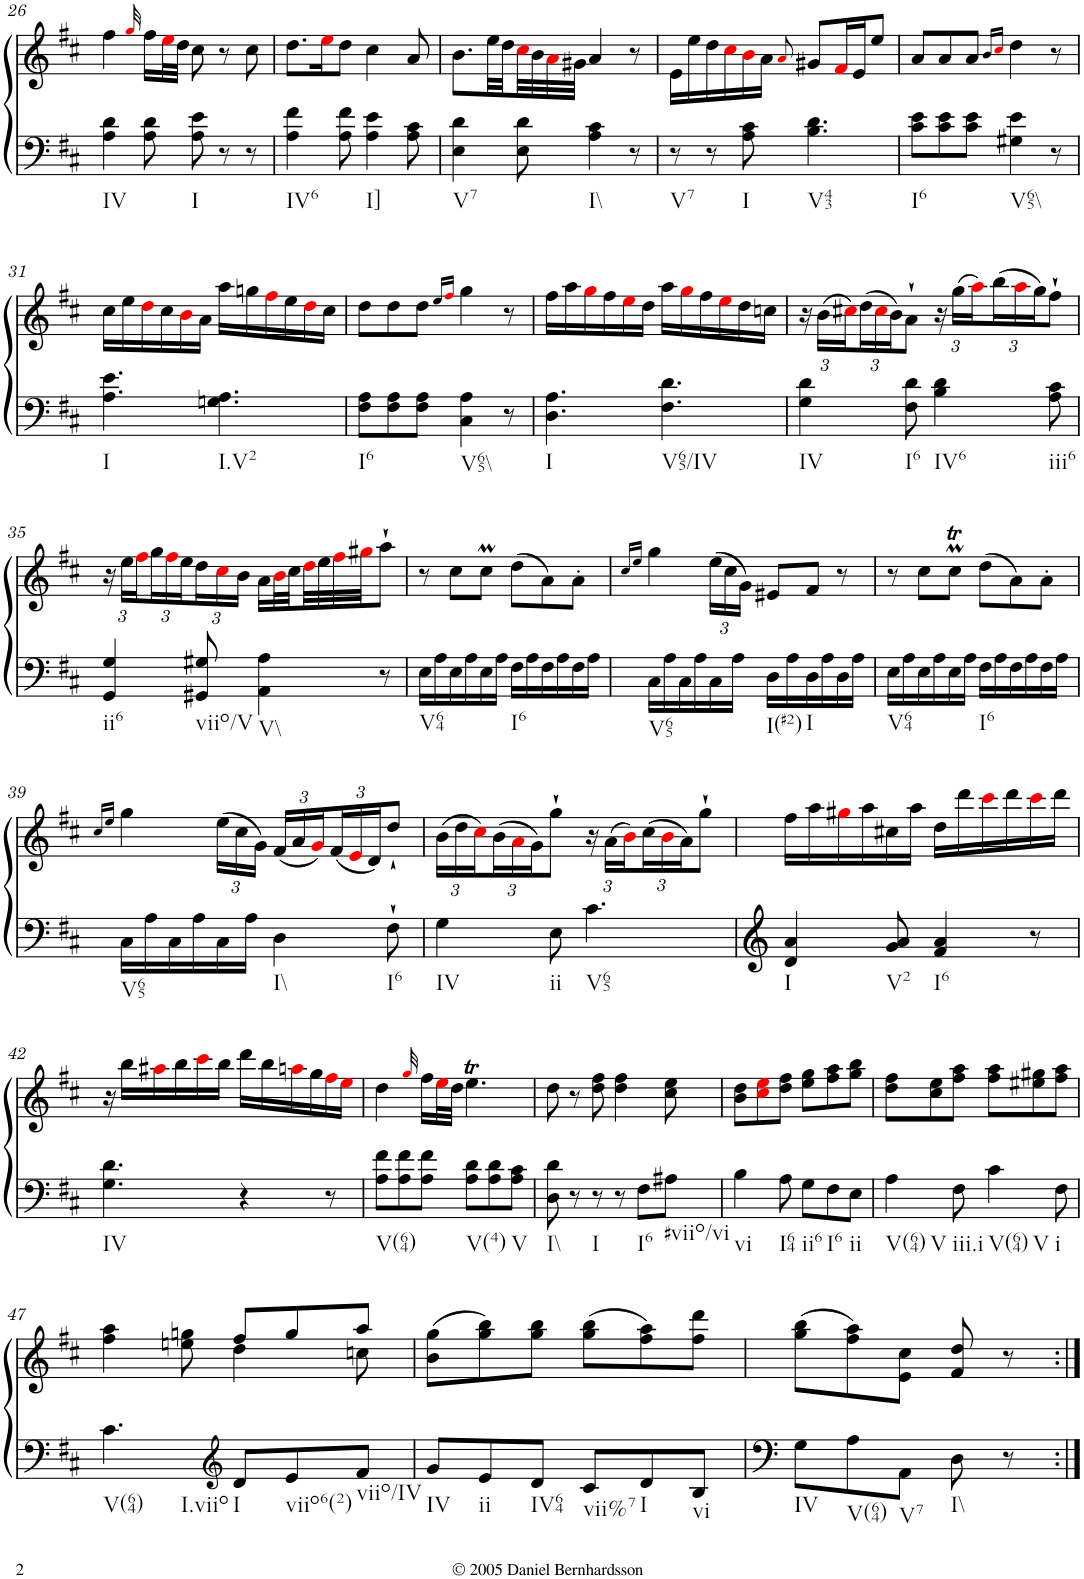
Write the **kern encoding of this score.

**kern	**kern
*part1	*part1
*staff2	*staff1
*I"Piano	*
*I'Pno.	*
!!LO:PB:g=z
*clefF4	*clefG2
*k[f#c#]	*k[f#c#]
*D:	*D:
*M6/8	*M6/8
=26	=26
!LO:TX:b:t=IV	!
4A\ 4d\	4ff#\
.	32qggi/
8A\ 8d\	16ff#\LL
.	32eei\L
.	32dd\JJJ
!LO:TX:b:t=I	!
8A\ 8e\	8cc#\
8r	8r
8r	8cc#\
=27	=27
!LO:TX:b:t=IV6	!
4A\ 4f#\	8.dd\L
.	16eei\K
8A\ 8f#\	8dd\J
!LO:TX:b:t=I]	!
4A\ 4e\	4cc#\
8A\ 8c#\	8a/
=28	=28
!LO:TX:b:t=V7	!
4E\ 4d\	8.b\L
.	32ee\LL
.	32dd\
8E\ 8d\	32cc#i\
.	32b\
.	32ai\
.	32g#X\JJJ
!LO:TX:b:t=I\\	!
4A\ 4c#\	4a/
8r	8r
=29	=29
!LO:TX:b:t=V7	!
8r	16e\LL
.	16ee\
8r	16dd\
.	16cc#i\
!LO:TX:b:t=I	!
8A\ 8c#\	16bi\
.	16a\JJ
.	8qai/
!LO:TX:b:t=V43	!
4.B\ 4.d\	8g#X/L
.	16f#i/L
.	16e/J
.	8ee/J
=30	=30
!LO:TX:b:t=I6	!
8c#\ 8e\L	8a/L
8c#\ 8e\	8a/
8c#\ 8e\J	8a/J
.	16qb/LL
.	16qcc#i/JJ
!LO:TX:b:t=V65\\	!
4G#X\ 4e\	4dd\
8r	8r
!!LO:LB:g=z
=31	=31
!LO:TX:b:t=I	!
4.A\ 4.e\	16cc#\LL
.	16ee\
.	16ddi\
.	16cc#\
.	16bi\
.	16a\JJ
!LO:TX:b:t=I.V2	!
4.Gn\ 4.A\	16aa\LL
.	16ggn\
.	16ff#i\
.	16ee\
.	16ddi\
.	16cc#\JJ
=32	=32
!LO:TX:b:t=I6	!
8F#\ 8A\L	8dd\L
8F#\ 8A\	8dd\
8F#\ 8A\J	8dd\J
.	16qee/LL
.	16qff#i/JJ
!LO:TX:b:t=V65\\	!
4C#\ 4A\	4gg\
8r	8r
=33	=33
!LO:TX:b:t=I	!
4.D\ 4.A\	16ff#\LL
.	16aa\
.	16ggi\
.	16ff#\
.	16eei\
.	16dd\JJ
!LO:TX:b:t=V65/IV	!
4.F#\ 4.d\	16aa\LL
.	16ggi\
.	16ff#\
.	16eei\
.	16dd\
.	16ccn\JJ
=34	=34
*	*Xbrackettup
!LO:TX:b:t=IV	!
4G\ 4d\	24r
.	(24b\LL
.	24cc#Xi\)
.	(24dd\
.	24cc#i\
.	24b\J)
!LO:TX:b:t=I6	!
8F#\ 8d\	8a`\J
!LO:TX:b:t=IV6	!
4B\ 4d\	24r
.	(24gg\LL
.	24aai\)
.	(24bb\
.	24aai\
.	24gg\J)
!LO:TX:b:t=iii6	!
8A\ 8c#\	8ff#`\J
!!LO:LB:g=z
=35	=35
!LO:TX:b:t=ii6	!
4GG/ 4G/	24r
.	24ee\LL
.	24ff#i\
.	24gg\
.	24ff#i\
.	24ee\
!LO:TX:b:t=viio/V	!
8GG#X/ 8G#X/	24dd\
.	24cc#i\
.	24b\JJ
!LO:TX:b:t=V\\	!
4AA\ 4A\	16a\LL
.	32bi\L
.	32cc#\
.	32ddi\
.	32ee\
.	32ff#i\
.	32gg#Xi\JJ
8r	8aa`\J
=36	=36
!LO:TX:b:t=V64	!
16E\LL	8r
16A\	.
16E\	8cc#\L
16A\	.
16E\	8cc#m\J
16A\JJ	.
!LO:TX:b:t=I6	!
16F#\LL	(8dd\L
16A\	.
16F#\	8a\)
16A\	.
16F#\	8a'\J
16A\JJ	.
=37	=37
.	16qcc#/LL
.	16qee/JJ
!LO:TX:b:t=V65	!
16C#\LL	4gg\
16A\	.
16C#\	.
16A\	.
16C#\	(24ee\LL
.	24cc#\
16A\JJ	.
.	24g\JJ)
!LO:TX:b:t=I(#2)	!
16D\LL	8e#X/L
16A\	.
!LO:TX:b:t=I	!
16D\	8f#/J
16A\	.
16D\	8r
16A\JJ	.
=38	=38
!LO:TX:b:t=V64	!
16E\LL	8r
16A\	.
16E\	8cc#\L
16A\	.
16E\	8cc#mt\J
16A\JJ	.
!LO:TX:b:t=I6	!
16F#\LL	(8dd\L
16A\	.
16F#\	8a\)
16A\	.
16F#\	8a'\J
16A\JJ	.
!!LO:LB:g=z
=39	=39
.	16qcc#/LL
.	16qee/JJ
!LO:TX:b:t=V65	!
16C#\LL	4gg\
16A\	.
16C#\	.
16A\	.
16C#\	(24ee\LL
.	24cc#\
16A\JJ	.
.	24g\JJ)
!LO:TX:b:t=I\\	!
4D\	(24f#/LL
.	24a/
.	24gi/)
.	(24f#/
.	24ei/
.	24d/J)
!LO:TX:b:t=I6	!
8F#`\	8dd`/J
=40	=40
!LO:TX:b:t=IV	!
4G\	(24b\LL
.	24dd\
.	24cc#i\)
.	(24b\
.	24ai\
.	24g\J)
!LO:TX:b:t=ii	!
8E\	8gg`\J
!LO:TX:b:t=V65	!
4.c#\	24r
.	(24a\LL
.	24bi\)
.	(24cc#\
.	24bi\
.	24a\J)
.	8gg`\J
=41	=41
!LO:TX:b:t=I	!
4d/ 4a/	16ff#\LL
.	16aa\
.	16gg#Xi\
.	16aa\
!LO:TX:b:t=V2	!
8g/ 8a/	16cc#X\
.	16aa\JJ
!LO:TX:b:t=I6	!
4f#/ 4a/	16dd\LL
.	16ddd\
.	16ccc#i\
.	16ddd\
8r	16ccc#i\
.	16ddd\JJ
!!LO:LB:g=z
=42	=42
!LO:TX:b:t=IV	!
4.G\ 4.d\	16r
.	16bb\LL
.	16aa#Xi\
.	16bb\
.	16ccc#i\
.	16bb\JJ
4r	16ddd\LL
.	16bb\
.	16aani\
.	16gg\
8r	16ff#i\
.	16eei\JJ
=43	=43
!LO:TX:b:t=V(64)	!
8A\ 8f#\L	4dd\
8A\ 8f#\	.
.	32qggi/
8A\ 8f#\J	16ff#\LL
.	32eei\L
.	32dd\JJJ
!LO:TX:b:t=V(4)	!
8A\ 8d\L	4.eeT\
8A\ 8d\	.
!LO:TX:b:t=V	!
8A\ 8c#\J	.
=44	=44
!LO:TX:b:t=I\\	!
8D\ 8d\	8dd\
8r	8r
!LO:TX:b:t=I	!
8r	8dd\ 8ff#\
8r	4dd\ 4ff#\
!LO:TX:b:t=I6	!
8F#\L	.
!LO:TX:b:t=#viio/vi	!
8A#X\J	8cc#\ 8ee\
=45	=45
!LO:TX:b:t=vi	!
4B\	8b\ 8dd\L
.	8cc#i\ 8eei\
!LO:TX:b:t=I64	!
8A\	8dd\ 8ff#\J
!LO:TX:b:t=ii6	!
8G\L	8ee\ 8gg\L
!LO:TX:b:t=I6	!
8F#\	8ff#\ 8aa\
!LO:TX:b:t=ii	!
8E\J	8gg\ 8bb\J
=46	=46
!LO:TX:b:t=V(64)	!
!LO:TX:b:t=V	!
4A\	8dd\ 8ff#\L
.	8cc#\ 8ee\
!LO:TX:b:t=iii.i	!
8F#\	8ff#\ 8aa\J
!LO:TX:b:t=V(64)	!
!LO:TX:b:t=V	!
4c#\	8ff#\ 8aa\L
.	8ee#X\ 8gg#X\
!LO:TX:b:t=i	!
8F#\	8ff#\ 8aa\J
!!LO:LB:g=z
=47	=47
*	*^
!LO:TX:b:t=V(64)	!	!
!LO:TX:b:t=I.viio	!	!
4.c#\	4ff#\ 4aa\	4.ryy
.	8een\ 8ggn\	.
*clefG2	*	*
!LO:TX:b:t=I	!	!
8d/L	8ff#/L	4dd\
!LO:TX:b:t=viio6(2)	!	!
8e/	8gg/	.
!LO:TX:b:t=viio/IV	!	!
8f#/J	8aa/J	8ccn\
=48	=48	=48
!LO:TX:b:t=IV	!	!
*	*v	*v
8g/L	(8b\ 8gg\L
!LO:TX:b:t=ii	!
8e/	8gg\ 8bb\)
!LO:TX:b:t=IV64	!
8d/J	8gg\ 8bb\J
!LO:TX:b:t=vii%7	!
8c#/L	(8gg\ 8bb\L
!LO:TX:b:t=I	!
8d/	8ff#\ 8aa\)
!LO:TX:b:t=vi	!
8B/J	8ff#\ 8ddd\J
=49	=49
!LO:TX:b:t=IV	!
8G\L	(8gg\ 8bb\L
!LO:TX:b:t=V(64)	!
8A\	8ff#\ 8aa\)
!LO:TX:b:t=V7	!
8AA\J	8e\ 8cc#\J
!LO:TX:b:t=I\\	!
8D\	8f#/ 8dd/
8r	8r
=:|!	=:|!
*-	*-
